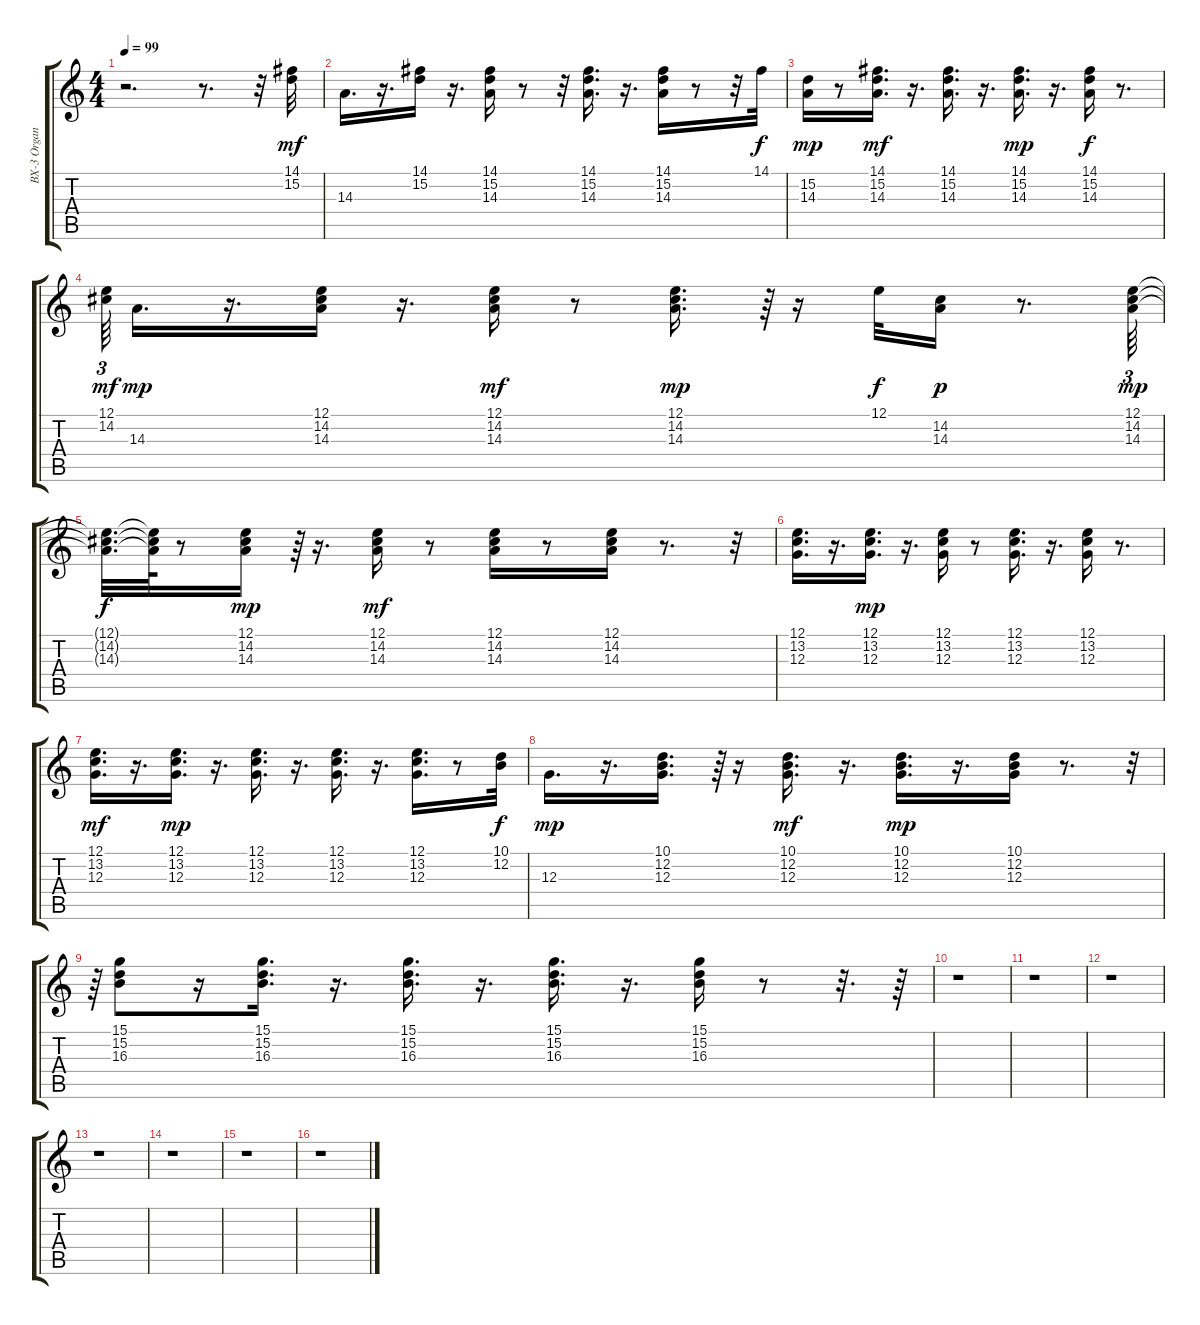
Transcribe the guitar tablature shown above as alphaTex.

\track ("BX-3 Organ" "BX-3 Organ") {instrument rockorgan}
\staff {score tabs}
\tuning (E4 B3 G3 D3 A2 E2) {hide}
\ts (4 4)
\tempo 99
\clef g2
\ks c
r.2{d dy mf} r.8{d} r.32 (14.1 15.2).32 |
14.3.16{d} r.16{d} (14.1 15.2).16{balance 5} r.16{d} (14.1 15.2 14.3).16{balance 12} r.8 r.32 (14.1 15.2 14.3).16{d balance 3} r.16{d} (14.1 15.2 14.3).16{balance 12} r.8 r.32 14.1.32{dy f balance 4} |
(15.2 14.3).16{dy mp} r.8 (14.1 15.2 14.3).16{d dy mf balance 12} r.16{d} (14.1 15.2 14.3).16{d balance 4} r.16{d} (14.1 15.2 14.3).16{d dy mp balance 12} r.16{d} (14.1 15.2 14.3).16{dy f balance 4} r.8{d} |
(12.1 14.2).64{tu (3 2) dy mf balance 12} 14.3.16{d dy mp} r.16{d} (12.1 14.2 14.3).16{balance 3} r.16{d} (12.1 14.2 14.3).16{dy mf balance 12} r.8 (12.1 14.2 14.3).16{d dy mp balance 4} r.64{tu (3 2)} r.16 12.1.32{dy f balance 12} (14.2 14.3).16{dy p} r.8{d} (12.1 14.2 14.3).64{tu (3 2) dy mp balance 4} |
(12.1{t} 14.2{t} 14.3{t}).32{d dy f} (12.1{t} 14.2{t} 14.3{t}).64 r.8 (12.1 14.2 14.3).16{dy mp balance 12} r.64{tu (3 2)} r.16{d} (12.1 14.2 14.3).16{dy mf balance 4} r.8 (12.1 14.2 14.3).16{balance 12} r.8 (12.1 14.2 14.3).16{balance 4} r.8{d} r.32 |
(12.1 13.2 12.3).16{d balance 12} r.16{d} (12.1 13.2 12.3).16{d dy mp balance 4} r.16{d} (12.1 13.2 12.3).16{balance 12} r.8 (12.1 13.2 12.3).16{d balance 4} r.16{d} (12.1 13.2 12.3).16{balance 12} r.8{d} |
(12.1 13.2 12.3).16{d dy mf balance 4} r.16{d} (12.1 13.2 12.3).16{d dy mp balance 12} r.16{d} (12.1 13.2 12.3).16{d balance 4} r.16{d} (12.1 13.2 12.3).16{d balance 12} r.16{d} (12.1 13.2 12.3).16{d balance 4} r.8 (10.1 12.2).32{dy f balance 12} |
12.3.16{d dy mp} r.16{d} (10.1 12.2 12.3).16{d balance 4} r.64{tu (3 2)} r.16 (10.1 12.2 12.3).16{d dy mf balance 12} r.16{d} (10.1 12.2 12.3).16{d dy mp balance 4} r.16{d} (10.1 12.2 12.3).16{balance 12} r.8{d} r.32{tu (3 2)} |
r.64{tu (3 2)} (15.1 15.2 16.3).8{balance 5} r.16 (15.1 15.2 16.3).16{d balance 12} r.16{d} (15.1 15.2 16.3).16{d balance 4} r.16{d} (15.1 15.2 16.3).16{d balance 12} r.16{d} (15.1 15.2 16.3).16{balance 4} r.8 r.32{d} r.64 |
r.1 |
r.1 |
r.1 |
r.1 |
r.1 |
r.1 |
r.1
